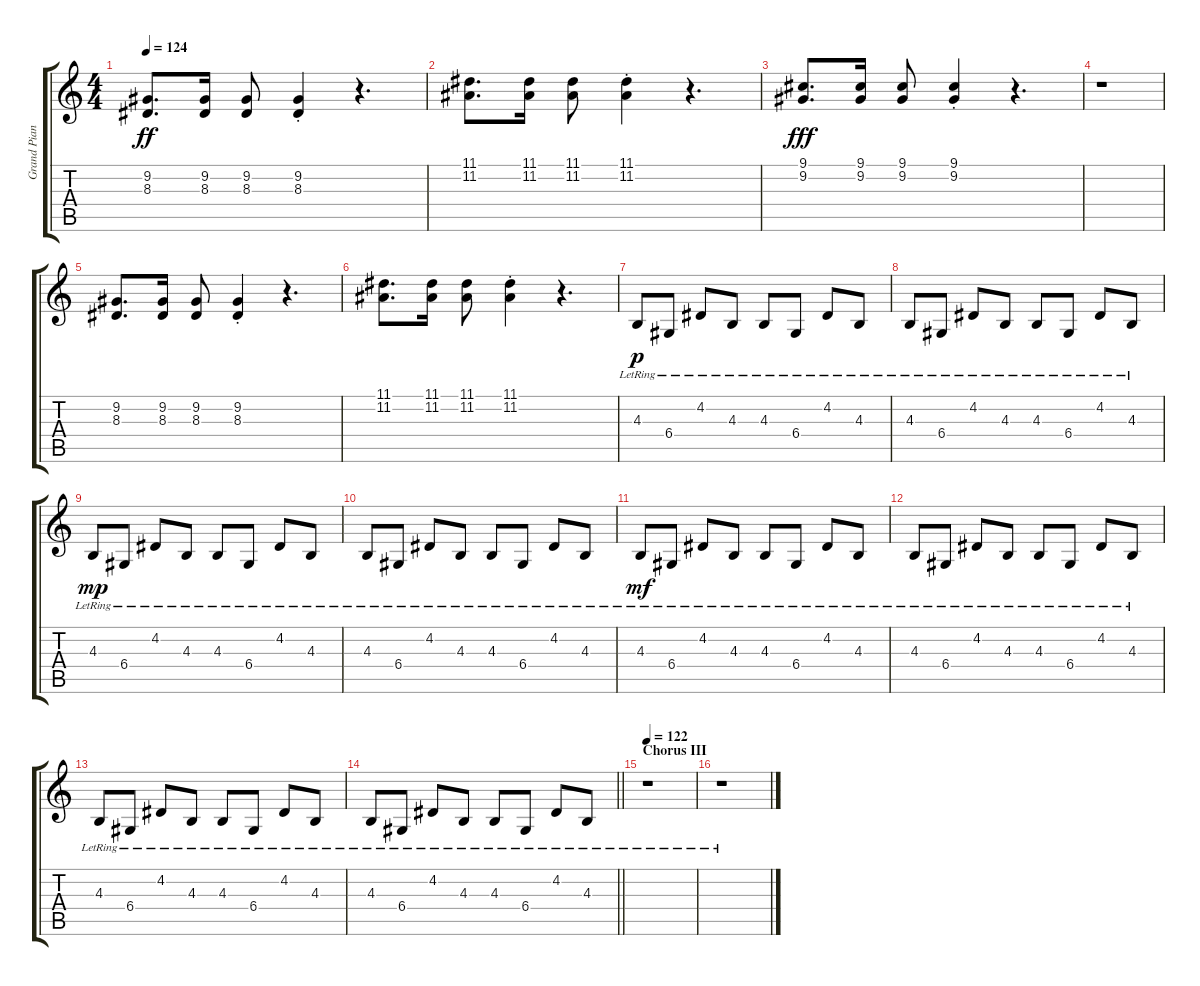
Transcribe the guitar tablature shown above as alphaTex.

\track ("Grand Piano" "Grand Pian") {instrument electricgrandpiano}
\staff {score tabs}
\tuning (E4 B3 G3 D3 A2 E2) {hide}
\ts (4 4)
\tempo 124
\clef g2
\ks c
(9.2 8.3).8{d dy ff} (9.2 8.3).16 (9.2 8.3).8 (9.2{st} 8.3{st}).4 r.4{d} |
(11.1 11.2).8{d} (11.1 11.2).16 (11.1 11.2).8 (11.1{st} 11.2{st}).4 r.4{d} |
(9.1 9.2).8{d dy fff} (9.1 9.2).16 (9.1 9.2).8 (9.1{st} 9.2{st}).4 r.4{d} |
r.1 |
(9.2 8.3).8{d} (9.2 8.3).16 (9.2 8.3).8 (9.2{st} 8.3{st}).4 r.4{d} |
(11.1 11.2).8{d} (11.1 11.2).16 (11.1 11.2).8 (11.1{st} 11.2{st}).4 r.4{d} |
4.3{lr}.8{dy p volume 14} 6.4{lr}.8 4.2{lr}.8 4.3{lr}.8 4.3{lr}.8 6.4{lr}.8 4.2{lr}.8 4.3{lr}.8 |
4.3{lr}.8 6.4{lr}.8 4.2{lr}.8 4.3{lr}.8 4.3{lr}.8 6.4{lr}.8 4.2{lr}.8 4.3{lr}.8 |
4.3{lr}.8{dy mp} 6.4{lr}.8 4.2{lr}.8 4.3{lr}.8 4.3{lr}.8 6.4{lr}.8 4.2{lr}.8 4.3{lr}.8 |
4.3{lr}.8 6.4{lr}.8 4.2{lr}.8 4.3{lr}.8 4.3{lr}.8 6.4{lr}.8 4.2{lr}.8 4.3{lr}.8 |
4.3{lr}.8{dy mf} 6.4{lr}.8 4.2{lr}.8 4.3{lr}.8 4.3{lr}.8 6.4{lr}.8 4.2{lr}.8 4.3{lr}.8 |
4.3{lr}.8 6.4{lr}.8 4.2{lr}.8 4.3{lr}.8 4.3{lr}.8 6.4{lr}.8 4.2{lr}.8 4.3{lr}.8 |
4.3{lr}.8 6.4{lr}.8 4.2{lr}.8 4.3{lr}.8 4.3{lr}.8 6.4{lr}.8 4.2{lr}.8 4.3{lr}.8 |
\barLineRight lightlight
4.3{lr}.8 6.4{lr}.8 4.2{lr}.8 4.3{lr}.8 4.3{lr}.8 6.4{lr}.8 4.2{lr}.8 4.3{lr}.8 |
\section ("" "Chorus III")
\tempo 122
r.1 |
r.1
